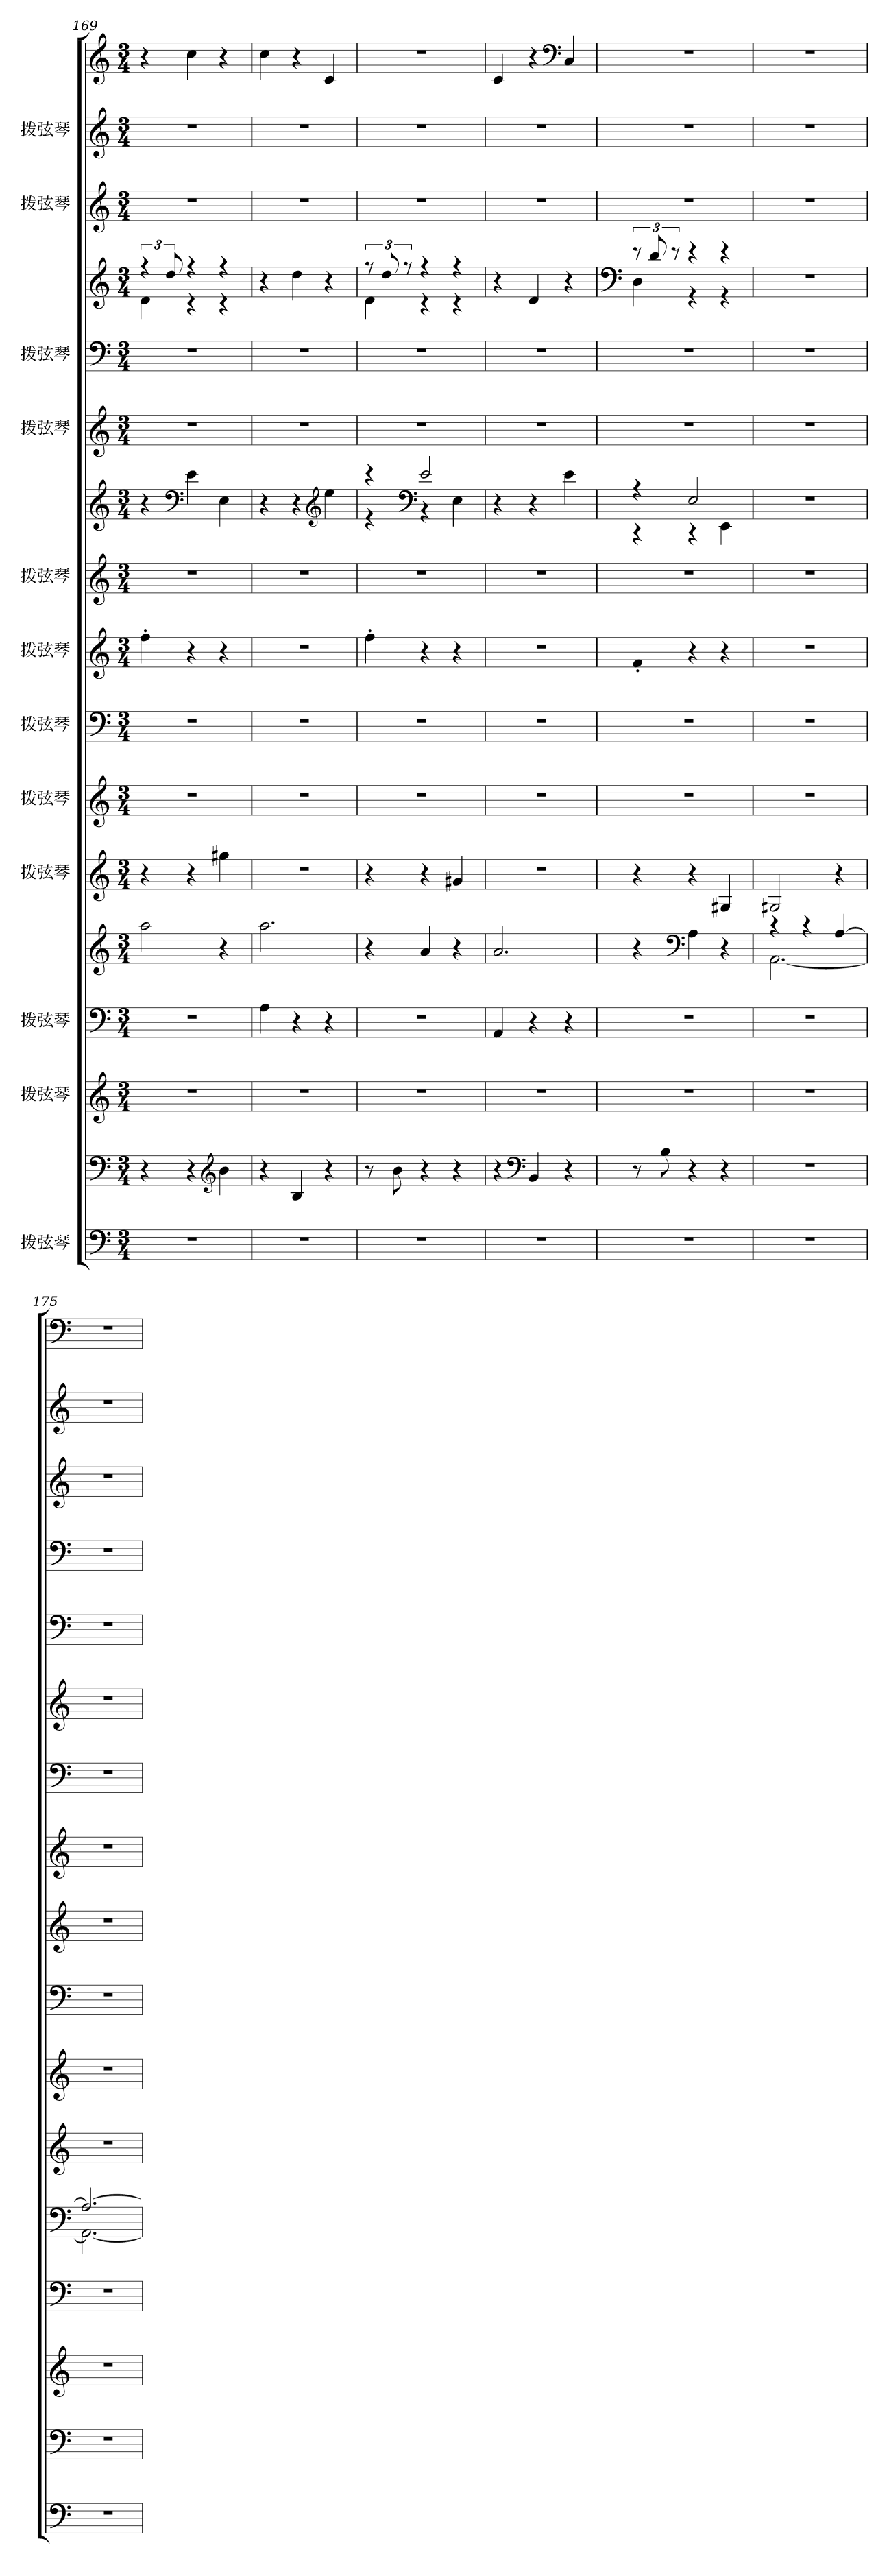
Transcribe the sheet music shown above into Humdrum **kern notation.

**kern	**kern	**kern	**kern	**kern	**kern	**kern	**kern	**kern	**kern	**kern	**kern	**kern	**kern	**kern	**kern	**kern
*part12	*part12	*part11	*part10	*part10	*part9	*part8	*part7	*part6	*part5	*part5	*part4	*part3	*part3	*part2	*part1	*part1
*staff17	*staff16	*staff15	*staff14	*staff13	*staff12	*staff11	*staff10	*staff9	*staff8	*staff7	*staff6	*staff5	*staff4	*staff3	*staff2	*staff1
*I"拨弦琴	*	*I"拨弦琴	*I"拨弦琴	*	*I"拨弦琴	*I"拨弦琴	*I"拨弦琴	*I"拨弦琴	*I"拨弦琴	*	*I"拨弦琴	*I"拨弦琴	*	*I"拨弦琴	*I"拨弦琴	*
!!LO:PB:g=z
*clefF4	*clefF4	*clefG2	*clefF4	*clefG2	*clefG2	*clefG2	*clefF4	*clefG2	*clefG2	*clefG2	*clefG2	*clefF4	*clefG2	*clefG2	*clefG2	*clefG2
*k[]	*k[]	*k[]	*k[]	*k[]	*k[]	*k[]	*k[]	*k[]	*k[]	*k[]	*k[]	*k[]	*k[]	*k[]	*k[]	*k[]
*M3/4	*M3/4	*M3/4	*M3/4	*M3/4	*M3/4	*M3/4	*M3/4	*M3/4	*M3/4	*M3/4	*M3/4	*M3/4	*M3/4	*M3/4	*M3/4	*M3/4
=169	=169	=169	=169	=169	=169	=169	=169	=169	=169	=169	=169	=169	=169	=169	=169	=169
*	*	*	*	*	*	*	*	*	*	*	*	*	*^	*	*	*
2.r	4r	2.r	2.r	2aa\	4r	2.r	2.r	4ff'\	2.r	4r	2.r	2.r	6r	4d\	2.r	2.r	4r
.	.	.	.	.	.	.	.	.	.	.	.	.	12dd/	.	.	.	.
*	*	*	*	*	*	*	*	*	*	*clefF4	*	*	*	*	*	*	*
.	4r	.	.	.	4r	.	.	4r	.	4e\	.	.	4r	4r	.	.	4cc\
*	*clefG2	*	*	*	*	*	*	*	*	*	*	*	*	*	*	*	*
.	4b\	.	.	4r	4gg#X\	.	.	4r	.	4E\	.	.	4r	4r	.	.	4r
*	*	*	*	*	*	*	*	*	*	*	*	*	*v	*v	*	*	*
=170	=170	=170	=170	=170	=170	=170	=170	=170	=170	=170	=170	=170	=170	=170	=170	=170
2.r	4r	2.r	4A\	2.aa\	2.r	2.r	2.r	2.r	2.r	4r	2.r	2.r	4r	2.r	2.r	4cc\
.	4B/	.	4r	.	.	.	.	.	.	4r	.	.	4dd\	.	.	4r
*	*	*	*	*	*	*	*	*	*	*clefG2	*	*	*	*	*	*
.	4r	.	4r	.	.	.	.	.	.	4ee\	.	.	4r	.	.	4c/
=171	=171	=171	=171	=171	=171	=171	=171	=171	=171	=171	=171	=171	=171	=171	=171	=171
*	*	*	*	*	*	*	*	*	*	*^	*	*	*^	*	*	*
2.r	8r	2.r	2.r	4r	4r	2.r	2.r	4ff'\	2.r	4r	4r	2.r	2.r	12r	4d\	2.r	2.r	2.r
.	.	.	.	.	.	.	.	.	.	.	.	.	.	12dd/	.	.	.	.
.	8b\	.	.	.	.	.	.	.	.	.	.	.	.	.	.	.	.	.
.	.	.	.	.	.	.	.	.	.	.	.	.	.	12r	.	.	.	.
*	*	*	*	*	*	*	*	*	*	*clefF4	*	*	*	*	*	*	*	*
.	4r	.	.	4a/	4r	.	.	4r	.	2e/	4r	.	.	4r	4r	.	.	.
.	4r	.	.	4r	4g#X/	.	.	4r	.	.	4E\	.	.	4r	4r	.	.	.
*	*	*	*	*	*	*	*	*	*	*v	*v	*	*	*v	*v	*	*	*
=172	=172	=172	=172	=172	=172	=172	=172	=172	=172	=172	=172	=172	=172	=172	=172	=172
2.r	4r	2.r	4AA/	2.a/	2.r	2.r	2.r	2.r	2.r	4r	2.r	2.r	4r	2.r	2.r	4c/
*	*clefF4	*	*	*	*	*	*	*	*	*	*	*	*	*	*	*
.	4BB/	.	4r	.	.	.	.	.	.	4r	.	.	4d/	.	.	4r
*	*	*	*	*	*	*	*	*	*	*	*	*	*	*	*	*clefF4
.	4r	.	4r	.	.	.	.	.	.	4e\	.	.	4r	.	.	4C/
=173	=173	=173	=173	=173	=173	=173	=173	=173	=173	=173	=173	=173	=173	=173	=173	=173
*	*	*	*	*	*	*	*	*	*	*	*	*	*clefF4	*	*	*
*	*	*	*	*	*	*	*	*	*	*^	*	*	*^	*	*	*
2.r	8r	2.r	2.r	4r	4r	2.r	2.r	4f'/	2.r	4r	4r	2.r	2.r	12r	4D\	2.r	2.r	2.r
.	.	.	.	.	.	.	.	.	.	.	.	.	.	12d/	.	.	.	.
.	8B\	.	.	.	.	.	.	.	.	.	.	.	.	.	.	.	.	.
.	.	.	.	.	.	.	.	.	.	.	.	.	.	12r	.	.	.	.
*	*	*	*	*clefF4	*	*	*	*	*	*	*	*	*	*	*	*	*	*
.	4r	.	.	4A\	4r	.	.	4r	.	2E/	4r	.	.	4r	4r	.	.	.
.	4r	.	.	4r	4G#X/	.	.	4r	.	.	4EE\	.	.	4r	4r	.	.	.
*	*	*	*	*	*	*	*	*	*	*v	*v	*	*	*v	*v	*	*	*
=174	=174	=174	=174	=174	=174	=174	=174	=174	=174	=174	=174	=174	=174	=174	=174	=174
*	*	*	*	*^	*	*	*	*	*	*	*	*	*	*	*	*
2.r	2.r	2.r	2.r	4r	[2.AA\	2G#X/	2.r	2.r	2.r	2.r	2.r	2.r	2.r	2.r	2.r	2.r	2.r
.	.	.	.	4r	.	.	.	.	.	.	.	.	.	.	.	.	.
.	.	.	.	[4A/	.	4r	.	.	.	.	.	.	.	.	.	.	.
!!LO:PB:g=z
=175	=175	=175	=175	=175	=175	=175	=175	=175	=175	=175	=175	=175	=175	=175	=175	=175	=175
2.r	2.r	2.r	2.r	2.A/_	2.AA\_	2.r	2.r	2.r	2.r	2.r	2.r	2.r	2.r	2.r	2.r	2.r	2.r
*	*	*	*	*v	*v	*	*	*	*	*	*	*	*	*	*	*	*
=	=	=	=	=	=	=	=	=	=	=	=	=	=	=	=	=
*-	*-	*-	*-	*-	*-	*-	*-	*-	*-	*-	*-	*-	*-	*-	*-	*-
